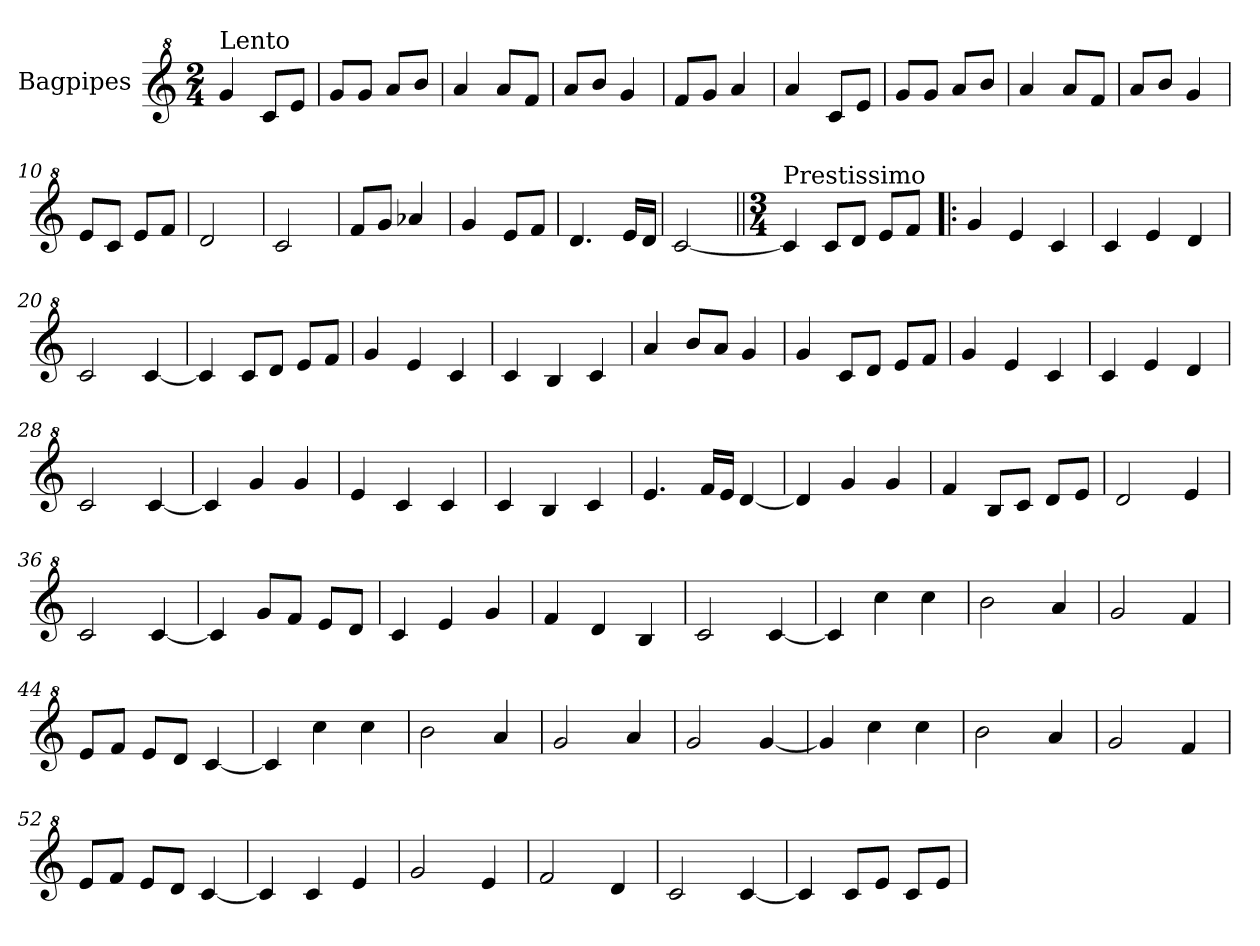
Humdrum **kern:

**kern
*part1
*staff1
*I"Bagpipes
*I'Bag
*clefG^2
*k[]
*C:
*M2/4
=1
!LO:TX:a:t=Lento
4gg/
8cc/L
8ee/J
=2
8gg/L
8gg/J
8aa/L
8bb/J
=3
4aa/
8aa/L
8ff/J
=4
8aa/L
8bb/J
4gg/
=5
8ff/L
8gg/J
4aa/
=6
4aa/
8cc/L
8ee/J
=7
8gg/L
8gg/J
8aa/L
8bb/J
=8
4aa/
8aa/L
8ff/J
=9
8aa/L
8bb/J
4gg/
=10
8ee/L
8cc/J
8ee/L
8ff/J
=11
2dd/
=12
2cc/
!!LO:LB:g=z
=13
8ff/L
8gg/J
4aa-X/
=14
4gg/
8ee/L
8ff/J
=15
4.dd/
16ee/LL
16dd/JJ
=16
[2cc/
=17||
*M3/4
!LO:TX:a:t=Prestissimo
4cc/]
8cc/L
8dd/J
8ee/L
8ff/J
=18!|:
4gg/
4ee/
4cc/
=19
4cc/
4ee/
4dd/
=20
2cc/
[4cc/
=21
4cc/]
8cc/L
8dd/J
8ee/L
8ff/J
=22
4gg/
4ee/
4cc/
=23
4cc/
4b/
4cc/
!!LO:LB:g=z
=24
4aa/
8bb/L
8aa/J
4gg/
=25
4gg/
8cc/L
8dd/J
8ee/L
8ff/J
=26
4gg/
4ee/
4cc/
=27
4cc/
4ee/
4dd/
=28
2cc/
[4cc/
=29
4cc/]
4gg/
4gg/
=30
4ee/
4cc/
4cc/
=31
4cc/
4b/
4cc/
=32
4.ee/
16ff/LL
16ee/JJ
[4dd/
=33
4dd/]
4gg/
4gg/
=34
4ff/
8b/L
8cc/J
8dd/L
8ee/J
=35
2dd/
4ee/
!!LO:LB:g=z
=36
2cc/
[4cc/
=37
4cc/]
8gg/L
8ff/J
8ee/L
8dd/J
=38
4cc/
4ee/
4gg/
=39
4ff/
4dd/
4b/
=40
2cc/
[4cc/
=41
4cc/]
4ccc\
4ccc\
=42
2bb\
4aa/
=43
2gg/
4ff/
=44
8ee/L
8ff/J
8ee/L
8dd/J
[4cc/
=45
4cc/]
4ccc\
4ccc\
=46
2bb\
4aa/
=47
2gg/
4aa/
=48
2gg/
[4gg/
!!LO:LB:g=z
=49
4gg/]
4ccc\
4ccc\
=50
2bb\
4aa/
=51
2gg/
4ff/
=52
8ee/L
8ff/J
8ee/L
8dd/J
[4cc/
=53
4cc/]
4cc/
4ee/
=54
2gg/
4ee/
=55
2ff/
4dd/
=56
2cc/
[4cc/
=57
4cc/]
8cc/L
8ee/J
8cc/L
8ee/J
=
*-
